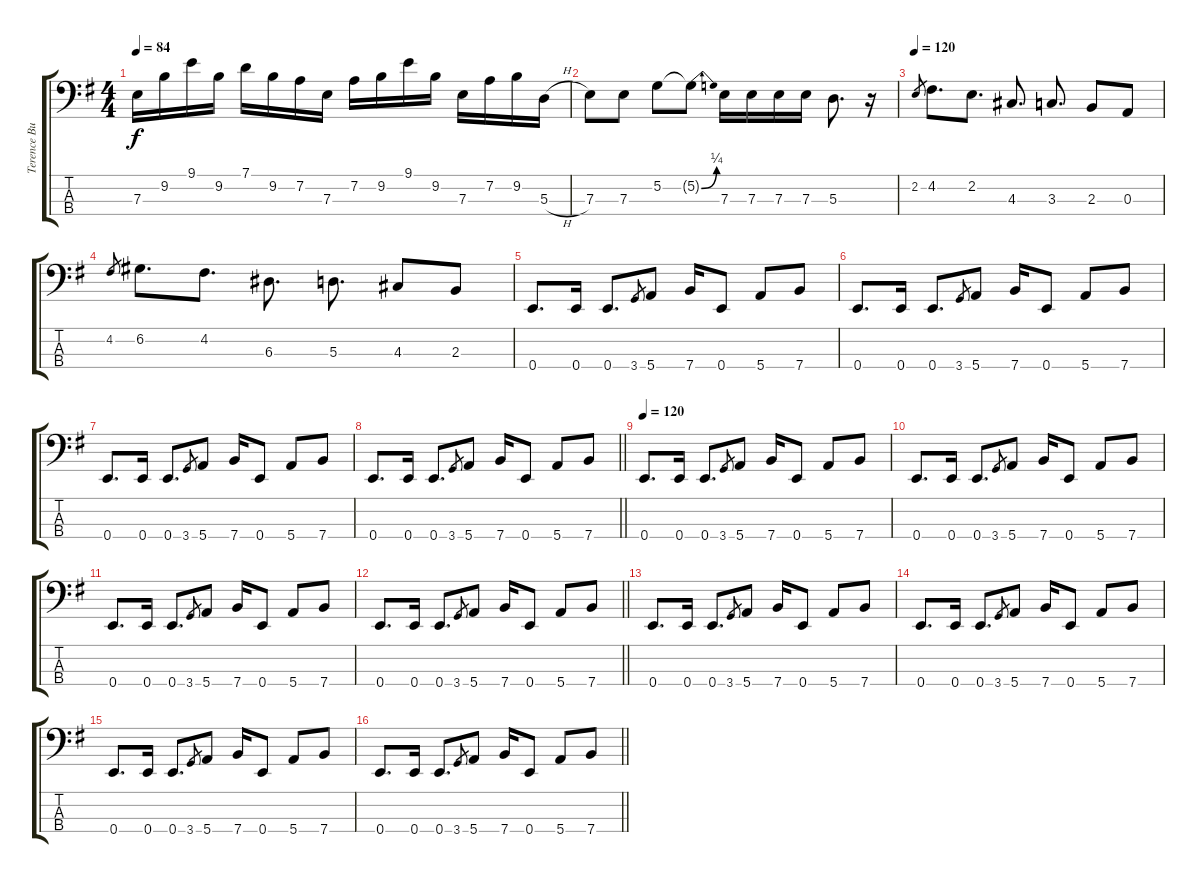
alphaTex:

\track ("Terence Butler" "Terence Bu") {instrument slapbass1}
\staff {score tabs}
\tuning (G2 D2 A1 E1) {hide}
\ts (4 4)
\tempo 84
\clef f4
\ks g
7.3.16{dy f} 9.2.16 9.1.16 9.2.16 7.1.16 9.2.16 7.2.16 7.3.16 7.2.16 9.2.16 9.1.16 9.2.16 7.3.16 7.2.16 9.2.16 5.3{h}.16 |
7.3.8 7.3.8 5.2.8 5.2{be (bend 0 0 60 1) t}.8 7.3.16 7.3.16 7.3.16 7.3.16 5.3.8{d} r.16 |
\tempo 120
2.2.8{gr} 4.2.8{d} 2.2.8{d} 4.3.8{d} 3.3.8{d} 2.3.8 0.3.8 |
4.2.8{gr} 6.2.8{d} 4.2.8{d} 6.3.8{d} 5.3.8{d} 4.3.8 2.3.8 |
0.4.8{d} 0.4.16 0.4.8{d} 3.4.8{gr} 5.4.8 7.4.16 0.4.8 5.4.8 7.4.8 |
0.4.8{d} 0.4.16 0.4.8{d} 3.4.8{gr} 5.4.8 7.4.16 0.4.8 5.4.8 7.4.8 |
0.4.8{d} 0.4.16 0.4.8{d} 3.4.8{gr} 5.4.8 7.4.16 0.4.8 5.4.8 7.4.8 |
\barLineRight lightlight
0.4.8{d} 0.4.16 0.4.8{d} 3.4.8{gr} 5.4.8 7.4.16 0.4.8 5.4.8 7.4.8 |
\tempo 120
0.4.8{d} 0.4.16 0.4.8{d} 3.4.8{gr} 5.4.8 7.4.16 0.4.8 5.4.8 7.4.8 |
0.4.8{d} 0.4.16 0.4.8{d} 3.4.8{gr} 5.4.8 7.4.16 0.4.8 5.4.8 7.4.8 |
0.4.8{d} 0.4.16 0.4.8{d} 3.4.8{gr} 5.4.8 7.4.16 0.4.8 5.4.8 7.4.8 |
\barLineRight lightlight
0.4.8{d} 0.4.16 0.4.8{d} 3.4.8{gr} 5.4.8 7.4.16 0.4.8 5.4.8 7.4.8 |
0.4.8{d} 0.4.16 0.4.8{d} 3.4.8{gr} 5.4.8 7.4.16 0.4.8 5.4.8 7.4.8 |
0.4.8{d} 0.4.16 0.4.8{d} 3.4.8{gr} 5.4.8 7.4.16 0.4.8 5.4.8 7.4.8 |
0.4.8{d} 0.4.16 0.4.8{d} 3.4.8{gr} 5.4.8 7.4.16 0.4.8 5.4.8 7.4.8 |
\barLineRight lightlight
0.4.8{d} 0.4.16 0.4.8{d} 3.4.8{gr} 5.4.8 7.4.16 0.4.8 5.4.8 7.4.8
